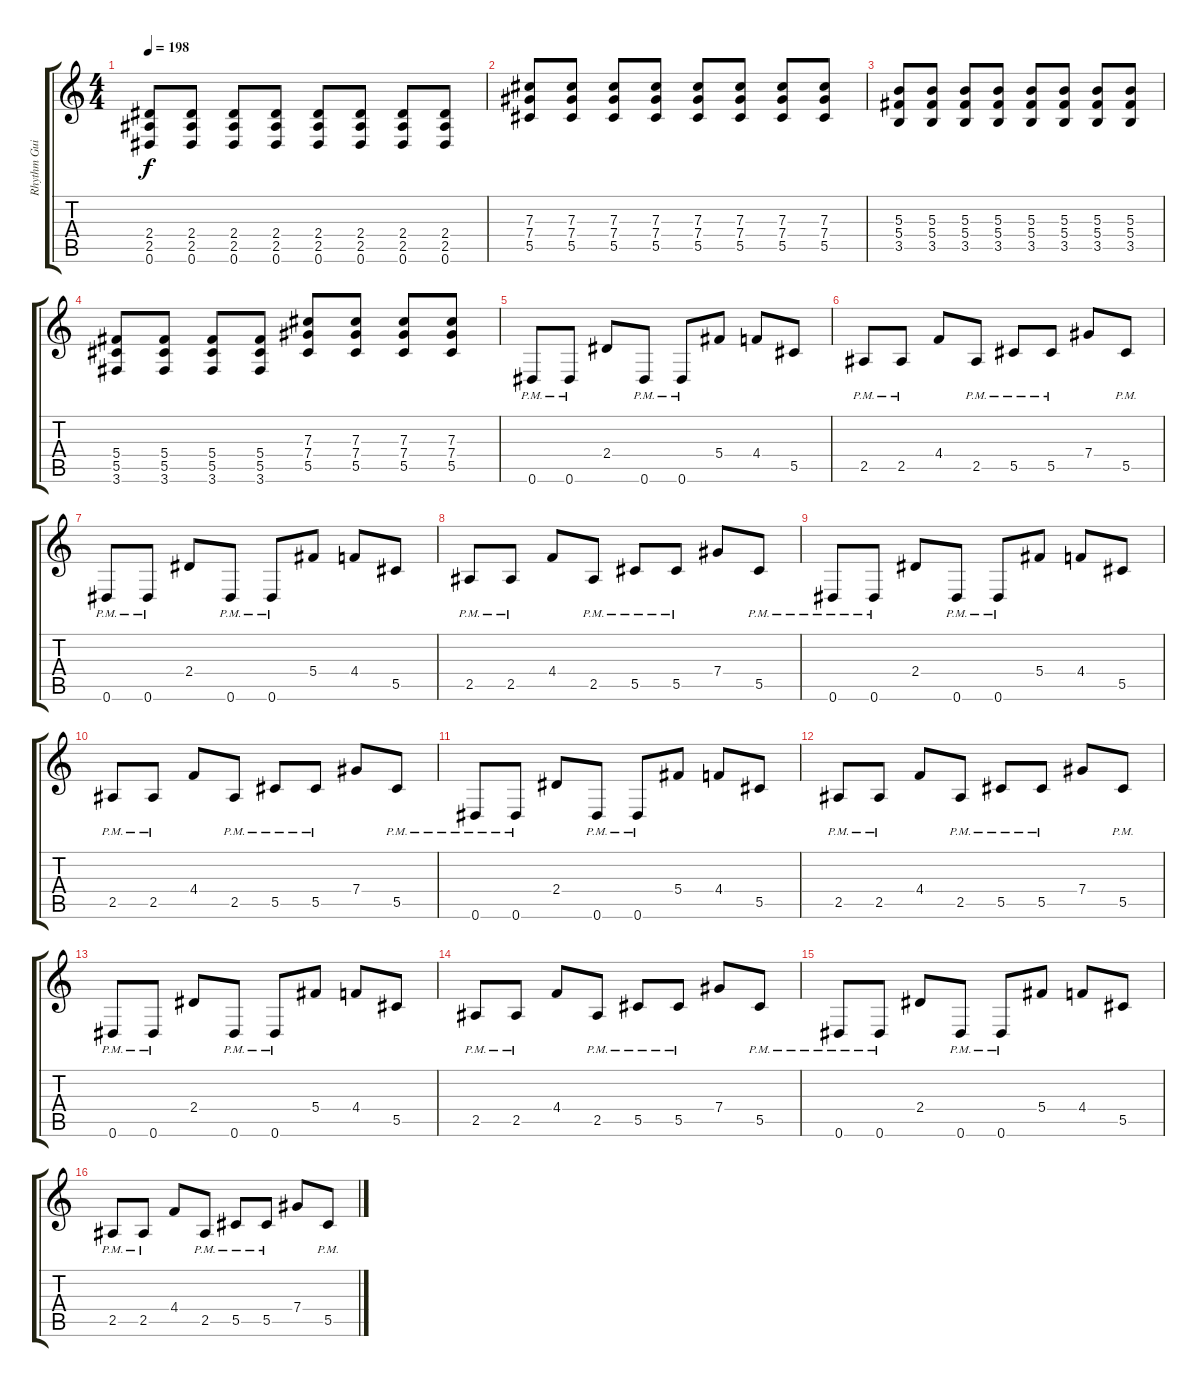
\track ("Rhythm Guitar  " "Rhythm Gui") {instrument overdrivenguitar}
\staff {score tabs}
\tuning (Eb4 Bb3 Gb3 Db3 Ab2 Eb2) {hide}
\ts (4 4)
\tempo 198
\clef g2
\ks c
(2.4 2.5 0.6).8{dy f} (2.4 2.5 0.6).8 (2.4 2.5 0.6).8 (2.4 2.5 0.6).8 (2.4 2.5 0.6).8 (2.4 2.5 0.6).8 (2.4 2.5 0.6).8 (2.4 2.5 0.6).8 |
(7.3 7.4 5.5).8 (7.3 7.4 5.5).8 (7.3 7.4 5.5).8 (7.3 7.4 5.5).8 (7.3 7.4 5.5).8 (7.3 7.4 5.5).8 (7.3 7.4 5.5).8 (7.3 7.4 5.5).8 |
(5.3 5.4 3.5).8 (5.3 5.4 3.5).8 (5.3 5.4 3.5).8 (5.3 5.4 3.5).8 (5.3 5.4 3.5).8 (5.3 5.4 3.5).8 (5.3 5.4 3.5).8 (5.3 5.4 3.5).8 |
(5.4 5.5 3.6).8 (5.4 5.5 3.6).8 (5.4 5.5 3.6).8 (5.4 5.5 3.6).8 (7.3 7.4 5.5).8 (7.3 7.4 5.5).8 (7.3 7.4 5.5).8 (7.3 7.4 5.5).8 |
0.6{pm}.8 0.6{pm}.8 2.4.8 0.6{pm}.8 0.6{pm}.8 5.4.8 4.4.8 5.5.8 |
2.5{pm}.8 2.5{pm}.8 4.4.8 2.5{pm}.8 5.5{pm}.8 5.5{pm}.8 7.4.8 5.5{pm}.8 |
0.6{pm}.8 0.6{pm}.8 2.4.8 0.6{pm}.8 0.6{pm}.8 5.4.8 4.4.8 5.5.8 |
2.5{pm}.8 2.5{pm}.8 4.4.8 2.5{pm}.8 5.5{pm}.8 5.5{pm}.8 7.4.8 5.5{pm}.8 |
0.6{pm}.8 0.6{pm}.8 2.4.8 0.6{pm}.8 0.6{pm}.8 5.4.8 4.4.8 5.5.8 |
2.5{pm}.8 2.5{pm}.8 4.4.8 2.5{pm}.8 5.5{pm}.8 5.5{pm}.8 7.4.8 5.5{pm}.8 |
0.6{pm}.8 0.6{pm}.8 2.4.8 0.6{pm}.8 0.6{pm}.8 5.4.8 4.4.8 5.5.8 |
2.5{pm}.8 2.5{pm}.8 4.4.8 2.5{pm}.8 5.5{pm}.8 5.5{pm}.8 7.4.8 5.5{pm}.8 |
0.6{pm}.8 0.6{pm}.8 2.4.8 0.6{pm}.8 0.6{pm}.8 5.4.8 4.4.8 5.5.8 |
2.5{pm}.8 2.5{pm}.8 4.4.8 2.5{pm}.8 5.5{pm}.8 5.5{pm}.8 7.4.8 5.5{pm}.8 |
0.6{pm}.8 0.6{pm}.8 2.4.8 0.6{pm}.8 0.6{pm}.8 5.4.8 4.4.8 5.5.8 |
2.5{pm}.8 2.5{pm}.8 4.4.8 2.5{pm}.8 5.5{pm}.8 5.5{pm}.8 7.4.8 5.5{pm}.8
